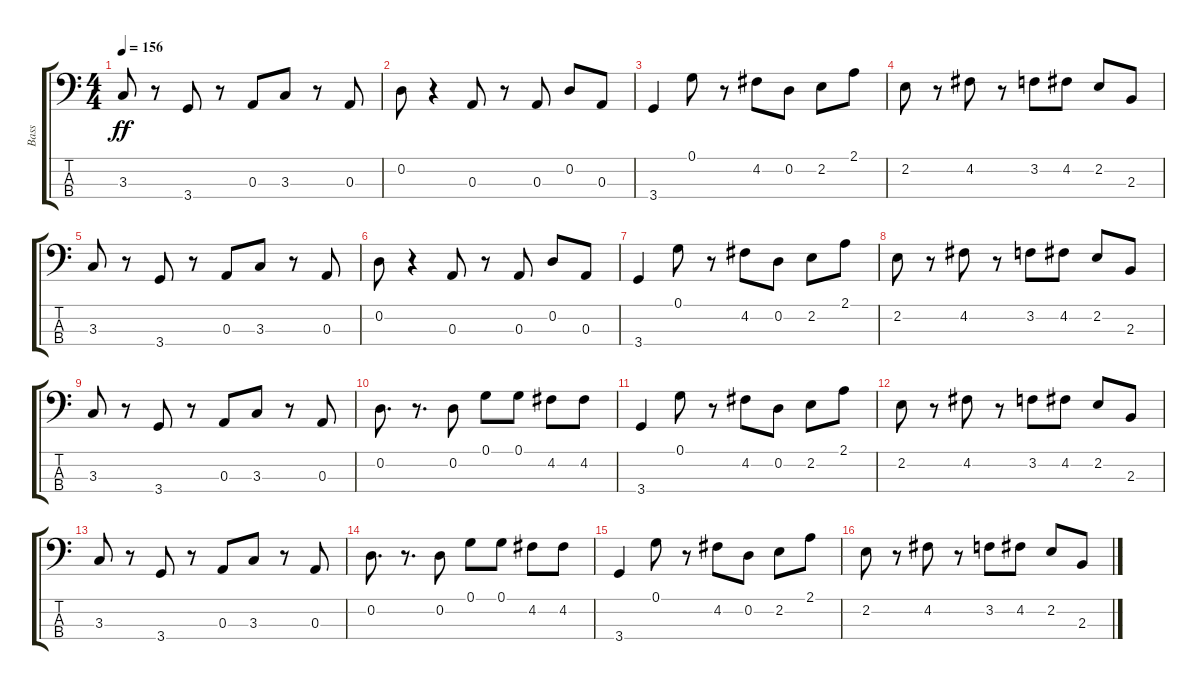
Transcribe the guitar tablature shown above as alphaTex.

\track ("Bass" "Bass") {instrument electricguitarjazz}
\staff {score tabs}
\tuning (G2 D2 A1 E1) {hide}
\ts (4 4)
\tempo 156
\clef f4
\ks c
3.3.8{dy ff} r.8 3.4.8 r.8 0.3.8 3.3.8 r.8 0.3.8 |
0.2.8 r.4 0.3.8 r.8 0.3.8 0.2.8 0.3.8 |
3.4.4 0.1.8 r.8 4.2.8 0.2.8 2.2.8 2.1.8 |
2.2.8 r.8 4.2.8 r.8 3.2.8 4.2.8 2.2.8 2.3.8 |
3.3.8 r.8 3.4.8 r.8 0.3.8 3.3.8 r.8 0.3.8 |
0.2.8 r.4 0.3.8 r.8 0.3.8 0.2.8 0.3.8 |
3.4.4 0.1.8 r.8 4.2.8 0.2.8 2.2.8 2.1.8 |
2.2.8 r.8 4.2.8 r.8 3.2.8 4.2.8 2.2.8 2.3.8 |
3.3.8 r.8 3.4.8 r.8 0.3.8 3.3.8 r.8 0.3.8 |
0.2.8{d} r.8{d} 0.2.8 0.1.8 0.1.8 4.2.8 4.2.8 |
3.4.4 0.1.8 r.8 4.2.8 0.2.8 2.2.8 2.1.8 |
2.2.8 r.8 4.2.8 r.8 3.2.8 4.2.8 2.2.8 2.3.8 |
3.3.8 r.8 3.4.8 r.8 0.3.8 3.3.8 r.8 0.3.8 |
0.2.8{d} r.8{d} 0.2.8 0.1.8 0.1.8 4.2.8 4.2.8 |
3.4.4 0.1.8 r.8 4.2.8 0.2.8 2.2.8 2.1.8 |
2.2.8 r.8 4.2.8 r.8 3.2.8 4.2.8 2.2.8 2.3.8
